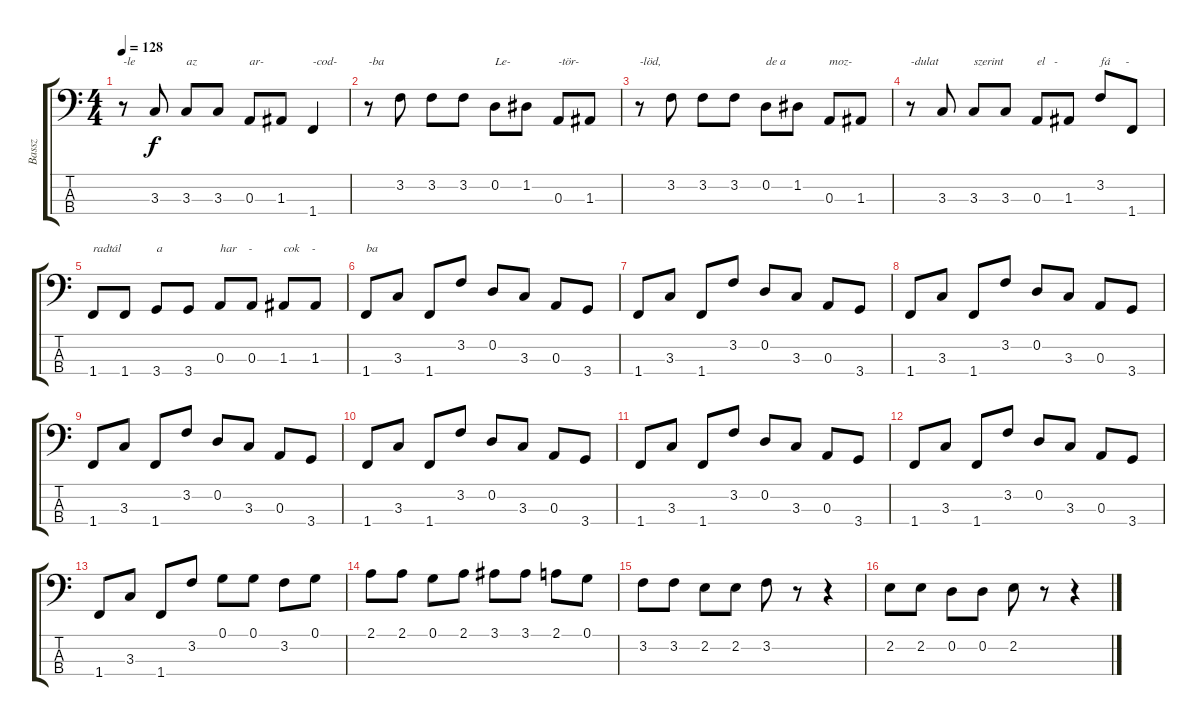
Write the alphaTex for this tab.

\track ("Bassz" "Bassz") {instrument electricbassfinger}
\staff {score tabs}
\tuning (G2 D2 A1 E1) {hide}
\ts (4 4)
\tempo 128
\clef f4
\ks c
r.8{txt "-le" dy f} 3.3.8 3.3.8{txt "az"} 3.3.8 0.3.8{txt "ar-"} 1.3.8 1.4.4{txt "-cod-"} |
r.8{txt "-ba"} 3.2.8 3.2.8 3.2.8 0.2.8{txt "Le-"} 1.2.8 0.3.8{txt "-tör-"} 1.3.8 |
r.8{txt "-löd,"} 3.2.8 3.2.8 3.2.8 0.2.8{txt "de a"} 1.2.8 0.3.8{txt "moz-"} 1.3.8 |
r.8{txt "-dulat"} 3.3.8 3.3.8{txt "szerint"} 3.3.8 0.3.8{txt "el   -"} 1.3.8 3.2.8{txt "fá     -"} 1.4.8 |
1.4.8{txt "radtál"} 1.4.8 3.4.8{txt "a"} 3.4.8 0.3.8{txt "har    -"} 0.3.8 1.3.8{txt "cok    -"} 1.3.8 |
1.4.8{txt "ba"} 3.3.8 1.4.8 3.2.8 0.2.8 3.3.8 0.3.8 3.4.8 |
1.4.8 3.3.8 1.4.8 3.2.8 0.2.8 3.3.8 0.3.8 3.4.8 |
1.4.8 3.3.8 1.4.8 3.2.8 0.2.8 3.3.8 0.3.8 3.4.8 |
1.4.8 3.3.8 1.4.8 3.2.8 0.2.8 3.3.8 0.3.8 3.4.8 |
1.4.8 3.3.8 1.4.8 3.2.8 0.2.8 3.3.8 0.3.8 3.4.8 |
1.4.8 3.3.8 1.4.8 3.2.8 0.2.8 3.3.8 0.3.8 3.4.8 |
1.4.8 3.3.8 1.4.8 3.2.8 0.2.8 3.3.8 0.3.8 3.4.8 |
1.4.8 3.3.8 1.4.8 3.2.8 0.1.8 0.1.8 3.2.8 0.1.8 |
2.1.8 2.1.8 0.1.8 2.1.8 3.1.8 3.1.8 2.1.8 0.1.8 |
3.2.8 3.2.8 2.2.8 2.2.8 3.2.8 r.8 r.4 |
2.2.8 2.2.8 0.2.8 0.2.8 2.2.8 r.8 r.4
